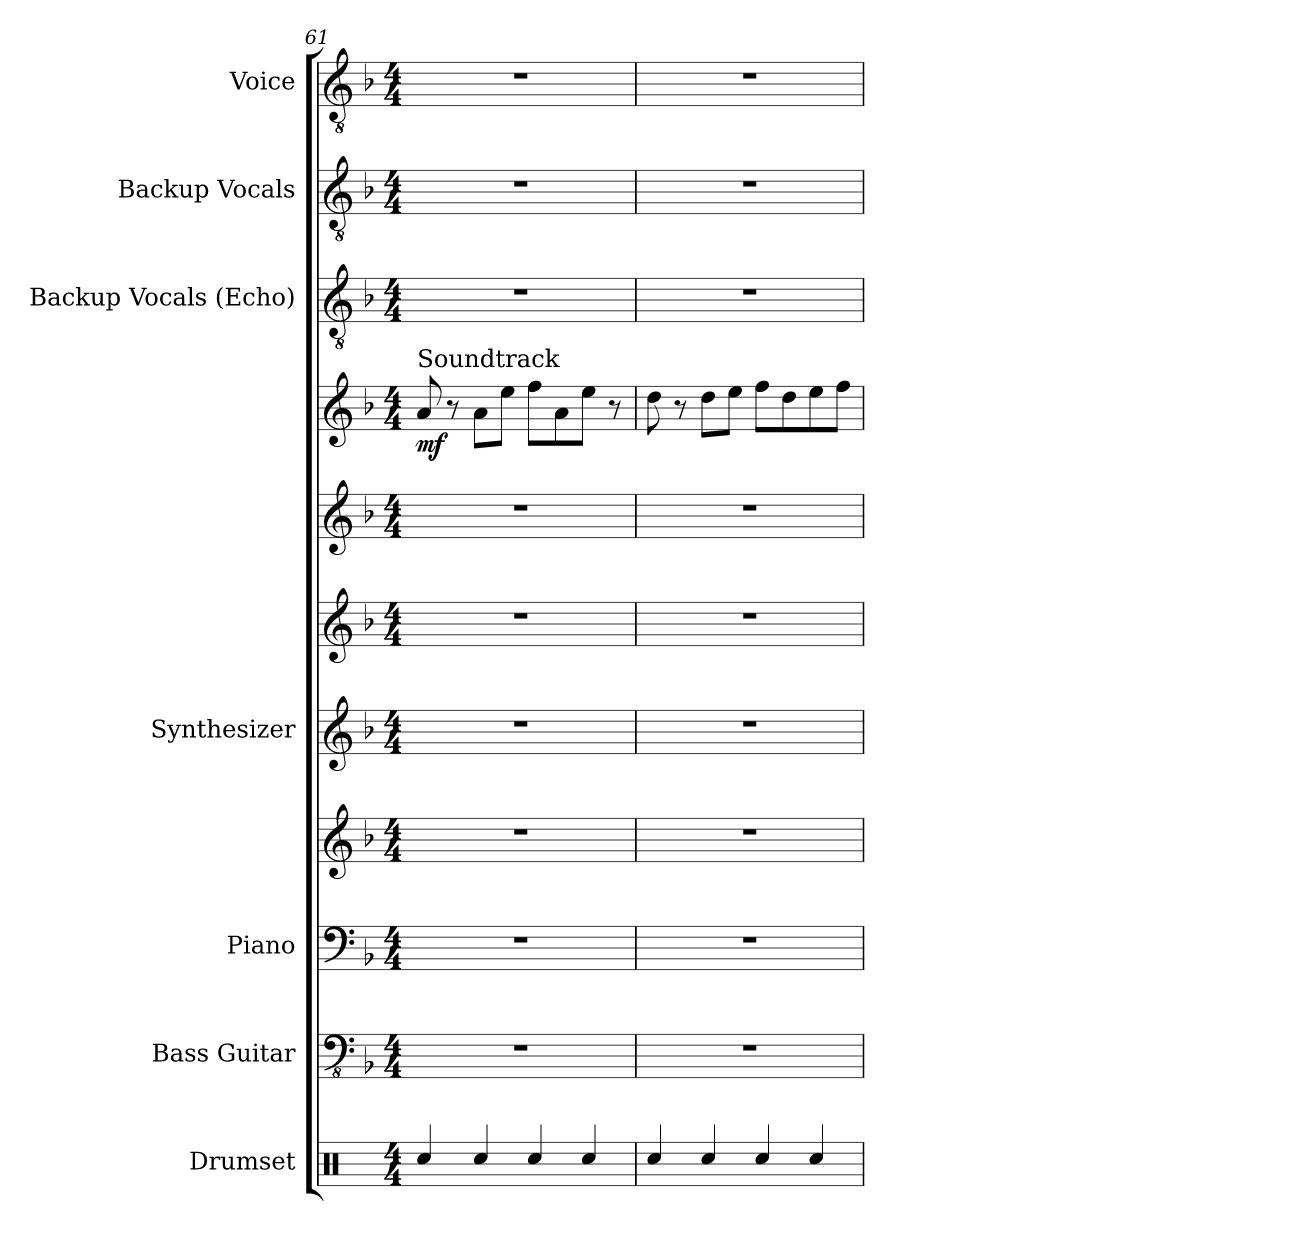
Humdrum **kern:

**kern	**kern	**kern	**kern	**kern	**kern	**kern	**kern	**dynam	**kern	**kern	**kern
*part7	*part6	*part5	*part5	*part4	*part4	*part4	*part4	*part4	*part3	*part2	*part1
*staff11	*staff10	*staff9	*staff8	*staff7	*staff6	*staff5	*staff4	*staff4/5/6/7	*staff3	*staff2	*staff1
*I"Drumset	*I"Bass Guitar	*I"Piano	*	*I"Synthesizer	*	*	*	*	*I"Backup Vocals (Echo)	*I"Backup Vocals	*I"Voice
*I'Drs.	*I'B. Guit.	*I'Pno.	*	*I'Synth.	*	*	*	*	*I'Backup	*I'Backup	*I'Vo.
*clefX	*clefFv4	*clefF4	*clefG2	*clefG2	*clefG2	*clefG2	*clefG2	*	*clefGv2	*clefGv2	*clefGv2
*k[]	*k[b-]	*k[b-]	*k[b-]	*k[b-]	*k[b-]	*k[b-]	*k[b-]	*	*k[b-]	*k[b-]	*k[b-]
*M4/4	*M4/4	*M4/4	*M4/4	*M4/4	*M4/4	*M4/4	*M4/4	*	*M4/4	*M4/4	*M4/4
=61	=61	=61	=61	=61	=61	=61	=61	=61	=61	=61	=61
!	!	!	!	!	!	!	!LO:TX:a:t=Soundtrack	!	!	!	!
!	!	!	!	!	!	!	!	!LO:DY:b	!	!	!
4Rcc/	1r	1r	1r	1r	1r	1r	8a/	mf	1r	1r	1r
.	.	.	.	.	.	.	8r	.	.	.	.
4Rcc/	.	.	.	.	.	.	8a\L	.	.	.	.
.	.	.	.	.	.	.	8ee\J	.	.	.	.
4Rcc/	.	.	.	.	.	.	8ff\L	.	.	.	.
.	.	.	.	.	.	.	8a\	.	.	.	.
4Rcc/	.	.	.	.	.	.	8ee\J	.	.	.	.
.	.	.	.	.	.	.	8r	.	.	.	.
=62	=62	=62	=62	=62	=62	=62	=62	=62	=62	=62	=62
4Rcc/	1r	1r	1r	1r	1r	1r	8dd\	.	1r	1r	1r
.	.	.	.	.	.	.	8r	.	.	.	.
4Rcc/	.	.	.	.	.	.	8dd\L	.	.	.	.
.	.	.	.	.	.	.	8ee\J	.	.	.	.
4Rcc/	.	.	.	.	.	.	8ff\L	.	.	.	.
.	.	.	.	.	.	.	8dd\	.	.	.	.
4Rcc/	.	.	.	.	.	.	8ee\	.	.	.	.
.	.	.	.	.	.	.	8ff\J	.	.	.	.
=	=	=	=	=	=	=	=	=	=	=	=
*-	*-	*-	*-	*-	*-	*-	*-	*-	*-	*-	*-
